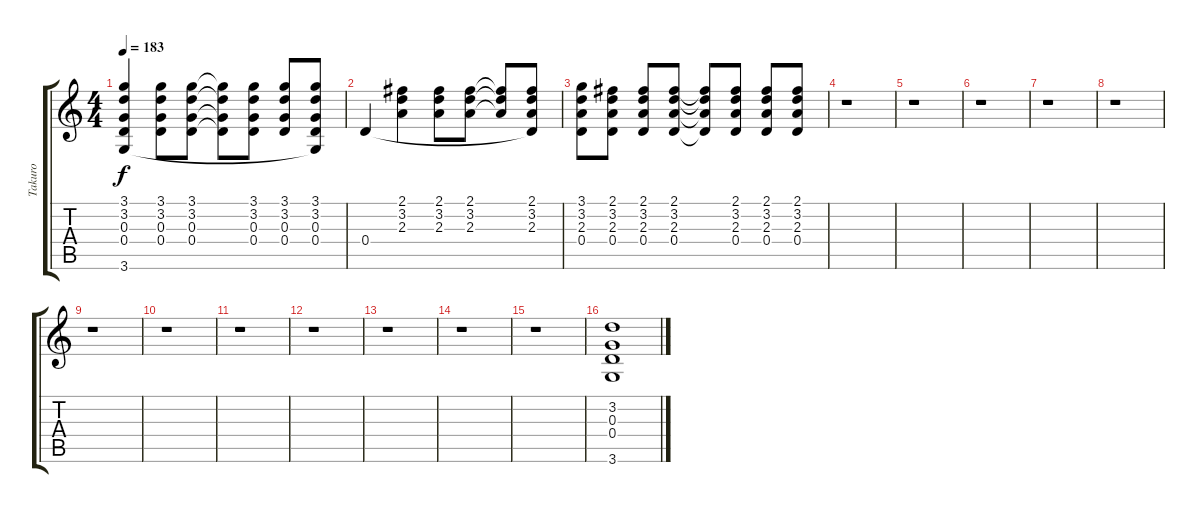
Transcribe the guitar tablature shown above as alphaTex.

\track ("Takuro" "Takuro") {instrument electricguitarclean}
\staff {score tabs}
\tuning (E4 B3 G3 D3 A2 E2) {hide}
\ts (4 4)
\tempo 183
\clef g2
\ks c
(3.1 3.2 0.3 0.4 3.6{t}).4{dy f} (3.1 3.2 0.3 0.4).8 (3.1 3.2 0.3 0.4).8 (3.1{t} 3.2{t} 0.3{t} 0.4{t}).8 (3.1 3.2 0.3 0.4).8 (3.1 3.2 0.3 0.4).8 (3.1 3.2 0.3 0.4 3.6{t}).8 |
0.4.4 (2.1 3.2 2.3).4 (2.1 3.2 2.3).8 (2.1 3.2 2.3).8 (2.1{t} 3.2{t} 2.3{t}).8 (2.1 3.2 2.3 0.4{t}).8 |
(3.1 3.2 2.3 0.4).8 (2.1 3.2 2.3 0.4).8 (2.1 3.2 2.3 0.4).8 (2.1 3.2 2.3 0.4).8 (2.1{t} 3.2{t} 2.3{t} 0.4{t}).8 (2.1 3.2 2.3 0.4).8 (2.1 3.2 2.3 0.4).8 (2.1 3.2 2.3 0.4).8 |
r.1 |
r.1 |
r.1 |
r.1 |
r.1 |
r.1 |
r.1 |
r.1 |
r.1 |
r.1 |
r.1 |
r.1 |
(3.2 0.3 0.4 3.6).1
